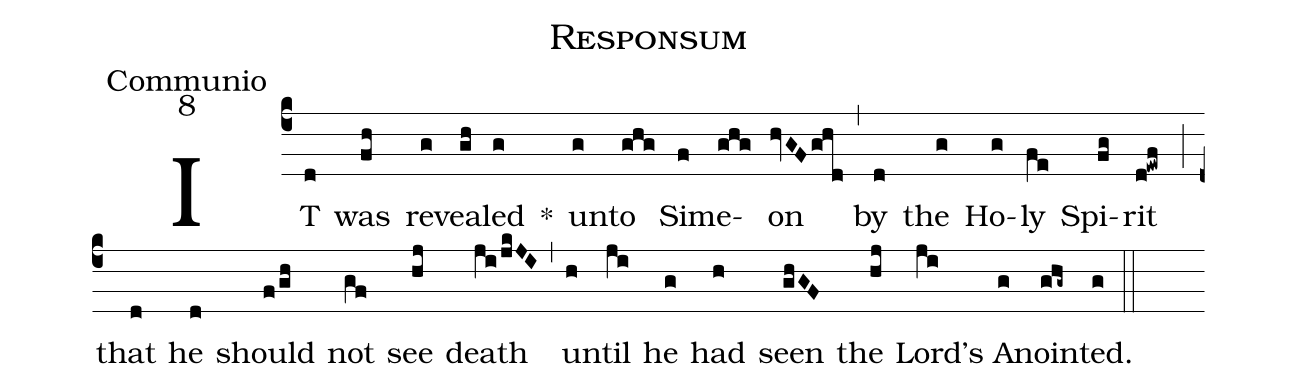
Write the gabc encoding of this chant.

name:Responsum;
office-part:Communio;
mode:8;
%%
(c4) IT(d) was(fh) re(g)vea(gh)led(g) *() un(g)to(ghg) Si(f)me(ghg)on(hvGF/ghd) (,) by(d) the(g) Ho(g)ly(fe) Spi(fg)rit(d!ewf) (;) that(d) he(d) should(f/gh) not(gf) see(hj) death(ji/jkJI) (,) un(h)til(ji) he(g) had(h) seen(ghGF) the(hj) Lord'(ji)s A(g)noin(ghg~)ted.(g) (::)
